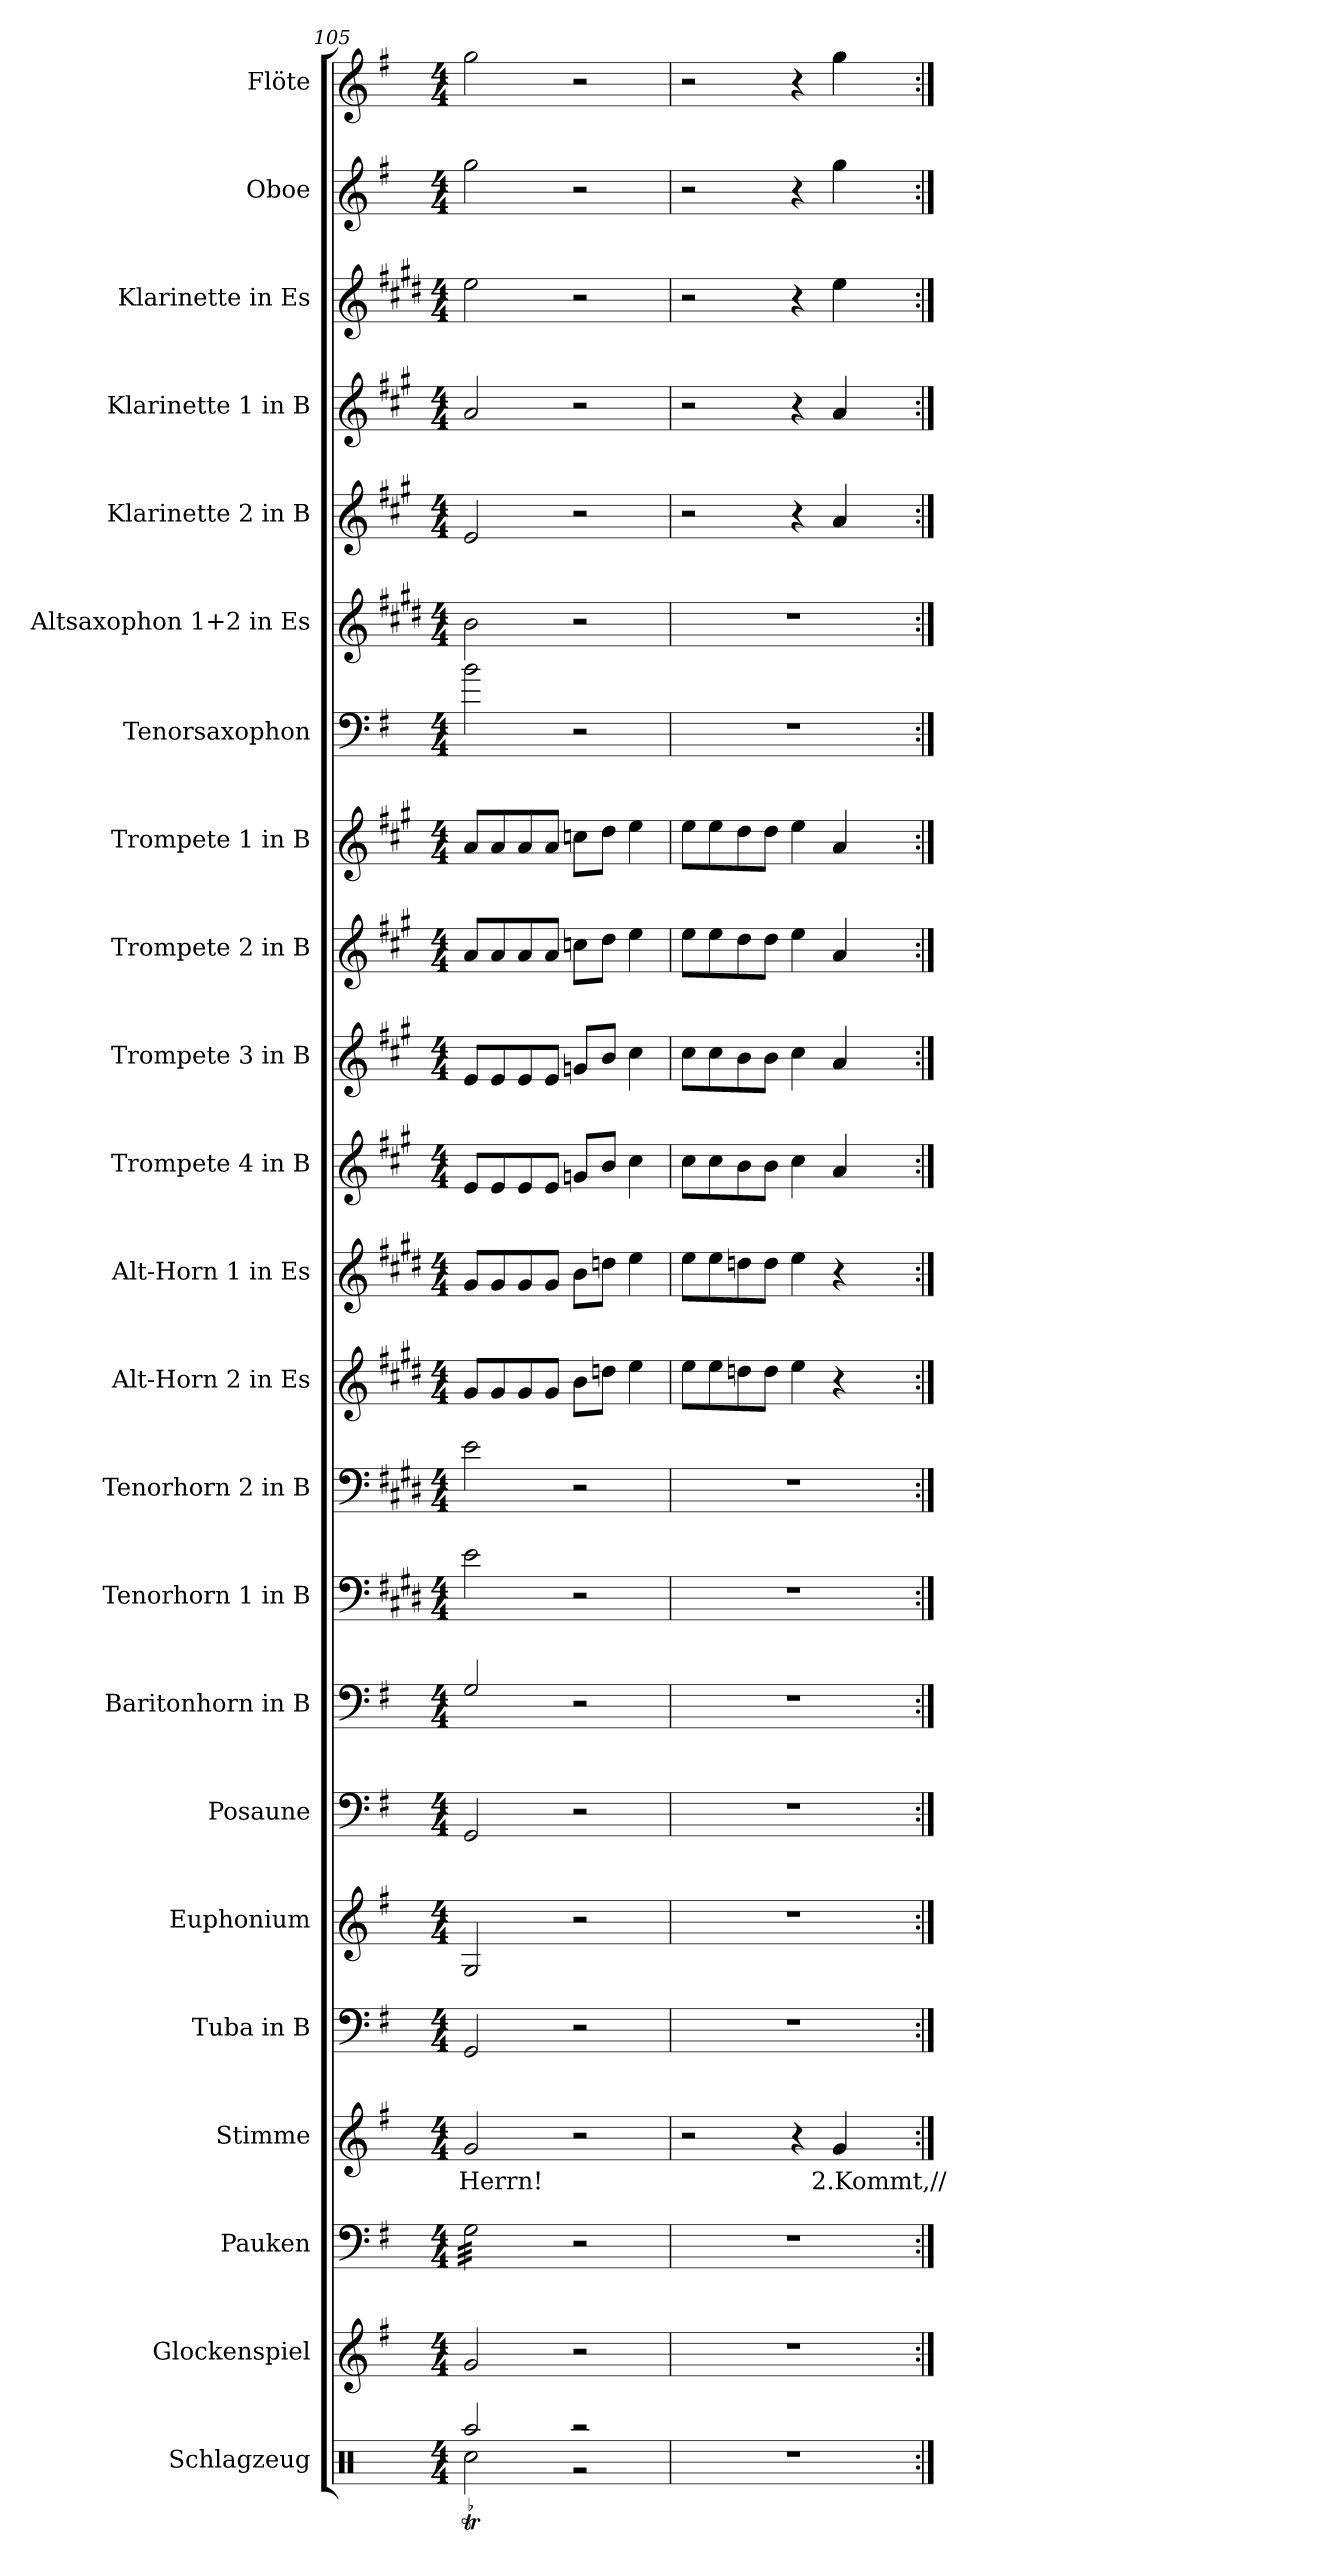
**kern	**kern	**kern	**kern	**text	**kern	**kern	**kern	**kern	**kern	**kern	**kern	**kern	**kern	**kern	**kern	**kern	**kern	**kern	**kern	**kern	**kern	**kern	**kern
*part23	*part22	*part21	*part20	*part20	*part19	*part18	*part17	*part16	*part15	*part14	*part13	*part12	*part11	*part10	*part9	*part8	*part7	*part6	*part5	*part4	*part3	*part2	*part1
*staff23	*staff22	*staff21	*staff20	*staff20	*staff19	*staff18	*staff17	*staff16	*staff15	*staff14	*staff13	*staff12	*staff11	*staff10	*staff9	*staff8	*staff7	*staff6	*staff5	*staff4	*staff3	*staff2	*staff1
*I"Schlagzeug	*I"Glockenspiel	*I"Pauken	*I"Stimme	*	*I"Tuba in B	*I"Euphonium	*I"Posaune	*I"Baritonhorn in B	*I"Tenorhorn  1 in B	*I"Tenorhorn 2 in B	*I"Alt-Horn 2 in Es	*I"Alt-Horn 1 in Es	*I"Trompete 4 in B	*I"Trompete 3 in B	*I"Trompete 2  in B	*I"Trompete 1 in B	*I"Tenorsaxophon	*I"Altsaxophon 1+2 in Es	*I"Klarinette 2  in B	*I"Klarinette 1 in B	*I"Klarinette in Es	*I"Oboe	*I"Flöte
*clefX	*clefG2	*clefF4	*clefG2	*	*clefF4	*clefG2	*clefF4	*clefF4	*clefF4	*clefF4	*clefG2	*clefG2	*clefG2	*clefG2	*clefG2	*clefG2	*clefF4	*clefG2	*clefG2	*clefG2	*clefG2	*clefG2	*clefG2
*	*ITrd-14c-24	*	*	*	*	*ITrd8c14	*	*ITrd8c14	*ITrd5c9	*ITrd5c9	*ITrd5c9	*ITrd5c9	*ITrd1c2	*ITrd1c2	*ITrd1c2	*ITrd1c2	*ITrd8c14	*ITrd5c9	*ITrd1c2	*ITrd1c2	*ITrd-2c-3	*	*
*k[]	*k[f#]	*k[f#]	*k[f#]	*	*k[f#]	*k[f#]	*k[f#]	*k[f#]	*k[f#]	*k[f#]	*k[f#]	*k[f#]	*k[f#]	*k[f#]	*k[f#]	*k[f#]	*k[f#]	*k[f#]	*k[f#]	*k[f#]	*k[f#]	*k[f#]	*k[f#]
*C:	*G:	*G:	*G:	*	*G:	*G:	*G:	*G:	*G:	*G:	*G:	*G:	*G:	*G:	*G:	*G:	*G:	*G:	*G:	*G:	*G:	*G:	*G:
*M4/4	*M4/4	*M4/4	*M4/4	*	*M4/4	*M4/4	*M4/4	*M4/4	*M4/4	*M4/4	*M4/4	*M4/4	*M4/4	*M4/4	*M4/4	*M4/4	*M4/4	*M4/4	*M4/4	*M4/4	*M4/4	*M4/4	*M4/4
=105	=105	=105	=105	=105	=105	=105	=105	=105	=105	=105	=105	=105	=105	=105	=105	=105	=105	=105	=105	=105	=105	=105	=105
*^	*	*	*	*	*	*	*	*	*	*	*	*	*	*	*	*	*	*	*	*	*	*	*
!	!	!	!	!	!LO:LY:b:color=#000000	!	!	!	!	!	!	!	!	!	!	!	!	!	!	!	!	!	!	!
*	*	*	*tremolo	*	*	*	*	*	*	*	*	*	*	*	*	*	*	*	*	*	*	*	*	*
2Raai/	2Rccti\	2gggi/	32Gi\LLL	2gi/	Herrn!	2GGi/	2GGi/	2GGi/	2GGi/	2Gi\	2Gi\	8Bi/L	8Bi/L	8di/L	8di/L	8gi/L	8gi/L	2Bi\	2di\	2di/	2gi/	2ggi\	2ggi\	2ggi\
.	.	.	32Gi\	.	.	.	.	.	.	.	.	.	.	.	.	.	.	.	.	.	.	.	.	.
.	.	.	32Gi\	.	.	.	.	.	.	.	.	.	.	.	.	.	.	.	.	.	.	.	.	.
.	.	.	32Gi\	.	.	.	.	.	.	.	.	.	.	.	.	.	.	.	.	.	.	.	.	.
.	.	.	32Gi\	.	.	.	.	.	.	.	.	8Bi/	8Bi/	8di/	8di/	8gi/	8gi/	.	.	.	.	.	.	.
.	.	.	32Gi\	.	.	.	.	.	.	.	.	.	.	.	.	.	.	.	.	.	.	.	.	.
.	.	.	32Gi\	.	.	.	.	.	.	.	.	.	.	.	.	.	.	.	.	.	.	.	.	.
.	.	.	32Gi\	.	.	.	.	.	.	.	.	.	.	.	.	.	.	.	.	.	.	.	.	.
.	.	.	32Gi\	.	.	.	.	.	.	.	.	8Bi/	8Bi/	8di/	8di/	8gi/	8gi/	.	.	.	.	.	.	.
.	.	.	32Gi\	.	.	.	.	.	.	.	.	.	.	.	.	.	.	.	.	.	.	.	.	.
.	.	.	32Gi\	.	.	.	.	.	.	.	.	.	.	.	.	.	.	.	.	.	.	.	.	.
.	.	.	32Gi\	.	.	.	.	.	.	.	.	.	.	.	.	.	.	.	.	.	.	.	.	.
.	.	.	32Gi\	.	.	.	.	.	.	.	.	8Bi/J	8Bi/J	8di/J	8di/J	8gi/J	8gi/J	.	.	.	.	.	.	.
.	.	.	32Gi\	.	.	.	.	.	.	.	.	.	.	.	.	.	.	.	.	.	.	.	.	.
.	.	.	32Gi\	.	.	.	.	.	.	.	.	.	.	.	.	.	.	.	.	.	.	.	.	.
.	.	.	32Gi\JJJ	.	.	.	.	.	.	.	.	.	.	.	.	.	.	.	.	.	.	.	.	.
*	*	*	*Xtremolo	*	*	*	*	*	*	*	*	*	*	*	*	*	*	*	*	*	*	*	*	*
2r	2r	2r	2r	2r	.	2r	2r	2r	2r	2r	2r	8di\L	8di\L	8fni/L	8fni/L	8b-Xi\L	8b-Xi\L	2r	2r	2r	2r	2r	2r	2r
.	.	.	.	.	.	.	.	.	.	.	.	8fni\J	8fni\J	8ai/J	8ai/J	8cci\J	8cci\J	.	.	.	.	.	.	.
.	.	.	.	.	.	.	.	.	.	.	.	4gi\	4gi\	4bi\	4bi\	4ddi\	4ddi\	.	.	.	.	.	.	.
*v	*v	*	*	*	*	*	*	*	*	*	*	*	*	*	*	*	*	*	*	*	*	*	*	*
=106	=106	=106	=106	=106	=106	=106	=106	=106	=106	=106	=106	=106	=106	=106	=106	=106	=106	=106	=106	=106	=106	=106	=106
1r	1r	1r	2r	.	1r	1r	1r	1r	1r	1r	8gi\L	8gi\L	8bi\L	8bi\L	8ddi\L	8ddi\L	1r	1r	2r	2r	2r	2r	2r
.	.	.	.	.	.	.	.	.	.	.	8gi\	8gi\	8bi\	8bi\	8ddi\	8ddi\	.	.	.	.	.	.	.
.	.	.	.	.	.	.	.	.	.	.	8fni\	8fni\	8ai\	8ai\	8cci\	8cci\	.	.	.	.	.	.	.
.	.	.	.	.	.	.	.	.	.	.	8fi\J	8fi\J	8ai\J	8ai\J	8cci\J	8cci\J	.	.	.	.	.	.	.
.	.	.	4r	.	.	.	.	.	.	.	4gi\	4gi\	4bi\	4bi\	4ddi\	4ddi\	.	.	4r	4r	4r	4r	4r
!	!	!	!	!LO:LY:b:color=#000000	!	!	!	!	!	!	!	!	!	!	!	!	!	!	!	!	!	!	!
.	.	.	4gi/	2.Kommt,//	.	.	.	.	.	.	4r	4r	4gi/	4gi/	4gi/	4gi/	.	.	4gi/	4gi/	4ggi\	4ggi\	4ggi\
=:|!	=:|!	=:|!	=:|!	=:|!	=:|!	=:|!	=:|!	=:|!	=:|!	=:|!	=:|!	=:|!	=:|!	=:|!	=:|!	=:|!	=:|!	=:|!	=:|!	=:|!	=:|!	=:|!	=:|!
*-	*-	*-	*-	*-	*-	*-	*-	*-	*-	*-	*-	*-	*-	*-	*-	*-	*-	*-	*-	*-	*-	*-	*-
